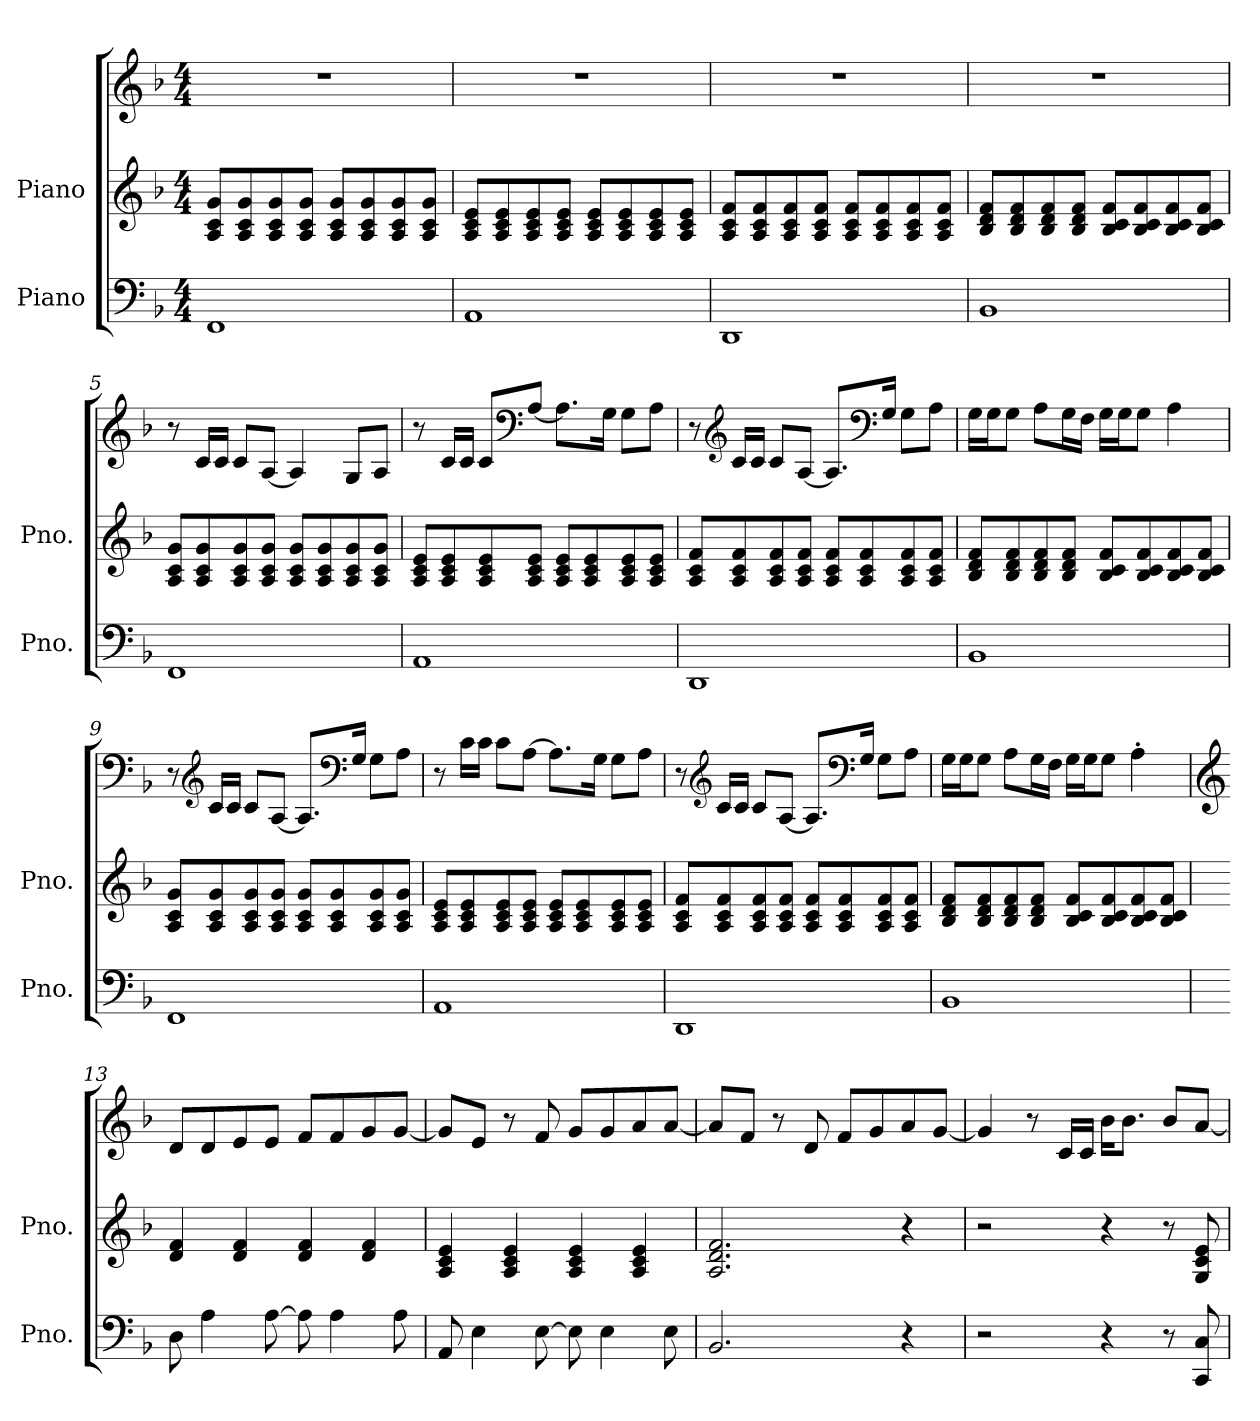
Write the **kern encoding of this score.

**kern	**kern	**kern
*part2	*part1	*part1
*staff3	*staff2	*staff1
*I"Piano	*I"Piano	*
*I'Pno.	*I'Pno.	*
*clefF4	*clefG2	*clefG2
*k[b-]	*k[b-]	*k[b-]
*M4/4	*M4/4	*M4/4
*MM82	*MM82	*MM82
=1	=1	=1
1FF	8A/ 8c/ 8g/L	1r
.	8A/ 8c/ 8g/	.
.	8A/ 8c/ 8g/	.
.	8A/ 8c/ 8g/J	.
.	8A/ 8c/ 8g/L	.
.	8A/ 8c/ 8g/	.
.	8A/ 8c/ 8g/	.
.	8A/ 8c/ 8g/J	.
=2	=2	=2
1AA	8A/ 8c/ 8e/L	1r
.	8A/ 8c/ 8e/	.
.	8A/ 8c/ 8e/	.
.	8A/ 8c/ 8e/J	.
.	8A/ 8c/ 8e/L	.
.	8A/ 8c/ 8e/	.
.	8A/ 8c/ 8e/	.
.	8A/ 8c/ 8e/J	.
=3	=3	=3
1DD	8A/ 8c/ 8f/L	1r
.	8A/ 8c/ 8f/	.
.	8A/ 8c/ 8f/	.
.	8A/ 8c/ 8f/J	.
.	8A/ 8c/ 8f/L	.
.	8A/ 8c/ 8f/	.
.	8A/ 8c/ 8f/	.
.	8A/ 8c/ 8f/J	.
!!LO:LB:g=z
=4	=4	=4
1BB-	8B-/ 8d/ 8f/L	1r
.	8B-/ 8d/ 8f/	.
.	8B-/ 8d/ 8f/	.
.	8B-/ 8d/ 8f/J	.
.	8B-/ 8c/ 8f/L	.
.	8B-/ 8c/ 8f/	.
.	8B-/ 8c/ 8f/	.
.	8B-/ 8c/ 8f/J	.
=5	=5	=5
1FF	8A/ 8c/ 8g/L	8r
.	8A/ 8c/ 8g/	16c/LL
.	.	16c/JJ
.	8A/ 8c/ 8g/	8c/L
.	8A/ 8c/ 8g/J	[8A/J
.	8A/ 8c/ 8g/L	4A/]
.	8A/ 8c/ 8g/	.
.	8A/ 8c/ 8g/	8G/L
.	8A/ 8c/ 8g/J	8A/J
=6	=6	=6
1AA	8A/ 8c/ 8e/L	8r
.	8A/ 8c/ 8e/	16c/LL
.	.	16c/JJ
.	8A/ 8c/ 8e/	8c/L
*	*	*clefF4
.	8A/ 8c/ 8e/J	[8A/J
.	8A/ 8c/ 8e/L	8.A\L]
.	8A/ 8c/ 8e/	.
.	.	16G\Jk
.	8A/ 8c/ 8e/	8G\L
.	8A/ 8c/ 8e/J	8A\J
!!LO:LB:g=z
=7	=7	=7
1DD	8A/ 8c/ 8f/L	8r
*	*	*clefG2
.	8A/ 8c/ 8f/	16c/LL
.	.	16c/JJ
.	8A/ 8c/ 8f/	8c/L
.	8A/ 8c/ 8f/J	[8A/J
.	8A/ 8c/ 8f/L	8.A/L]
.	8A/ 8c/ 8f/	.
*	*	*clefF4
.	.	16G/Jk
.	8A/ 8c/ 8f/	8G\L
.	8A/ 8c/ 8f/J	8A\J
=8	=8	=8
1BB-	8B-/ 8d/ 8f/L	16G\LL
.	.	16G\J
.	8B-/ 8d/ 8f/	8G\J
.	8B-/ 8d/ 8f/	8A\L
.	8B-/ 8d/ 8f/J	16G\L
.	.	16F\JJ
.	8B-/ 8c/ 8f/L	16G\LL
.	.	16G\J
.	8B-/ 8c/ 8f/	8G\J
.	8B-/ 8c/ 8f/	4A\
.	8B-/ 8c/ 8f/J	.
!!LO:LB:g=z
=9	=9	=9
1FF	8A/ 8c/ 8g/L	8r
*	*	*clefG2
.	8A/ 8c/ 8g/	16c/LL
.	.	16c/JJ
.	8A/ 8c/ 8g/	8c/L
.	8A/ 8c/ 8g/J	[8A/J
.	8A/ 8c/ 8g/L	8.A/L]
.	8A/ 8c/ 8g/	.
*	*	*clefF4
.	.	16G/Jk
.	8A/ 8c/ 8g/	8G\L
.	8A/ 8c/ 8g/J	8A\J
=10	=10	=10
1AA	8A/ 8c/ 8e/L	8r
.	8A/ 8c/ 8e/	16c\LL
.	.	16c\JJ
.	8A/ 8c/ 8e/	8c\L
.	8A/ 8c/ 8e/J	[8A\J
.	8A/ 8c/ 8e/L	8.A\L]
.	8A/ 8c/ 8e/	.
.	.	16G\Jk
.	8A/ 8c/ 8e/	8G\L
.	8A/ 8c/ 8e/J	8A\J
!!LO:PB:g=z
=11	=11	=11
1DD	8A/ 8c/ 8f/L	8r
*	*	*clefG2
.	8A/ 8c/ 8f/	16c/LL
.	.	16c/JJ
.	8A/ 8c/ 8f/	8c/L
.	8A/ 8c/ 8f/J	[8A/J
.	8A/ 8c/ 8f/L	8.A/L]
.	8A/ 8c/ 8f/	.
*	*	*clefF4
.	.	16G/Jk
.	8A/ 8c/ 8f/	8G\L
.	8A/ 8c/ 8f/J	8A\J
=12	=12	=12
1BB-	8B-/ 8d/ 8f/L	16G\LL
.	.	16G\J
.	8B-/ 8d/ 8f/	8G\J
.	8B-/ 8d/ 8f/	8A\L
.	8B-/ 8d/ 8f/J	16G\L
.	.	16F\JJ
.	8B-/ 8c/ 8f/L	16G\LL
.	.	16G\J
.	8B-/ 8c/ 8f/	8G\J
.	8B-/ 8c/ 8f/	4A'\
.	8B-/ 8c/ 8f/J	.
=13	=13	=13
*	*	*clefG2
8D\	4d/ 4f/	8d/L
4A\	.	8d/
.	4d/ 4f/	8e/
[8A\	.	8e/J
8A\]	4d/ 4f/	8f/L
4A\	.	8f/
.	4d/ 4f/	8g/
8A\	.	[8g/J
!!LO:LB:g=z
=14	=14	=14
8AA/	4A/ 4c/ 4e/	8g/L]
4E\	.	8e/J
.	4A/ 4c/ 4e/	8r
[8E\	.	8f/
8E\]	4A/ 4c/ 4e/	8g/L
4E\	.	8g/
.	4A/ 4c/ 4e/	8a/
8E\	.	[8a/J
=15	=15	=15
2.BB-/	2.A/ 2.d/ 2.f/	8a/L]
.	.	8f/J
.	.	8r
.	.	8d/
.	.	8f/L
.	.	8g/
4r	4r	8a/
.	.	[8g/J
=16	=16	=16
2r	2r	4g/]
.	.	8r
.	.	16c/LL
.	.	16c/JJ
4r	4r	16b-\KL
.	.	8.b-\J
8r	8r	8b-/L
8CC/ 8C/	8G/ 8c/ 8e/	[8a/J
=	=	=
*-	*-	*-
